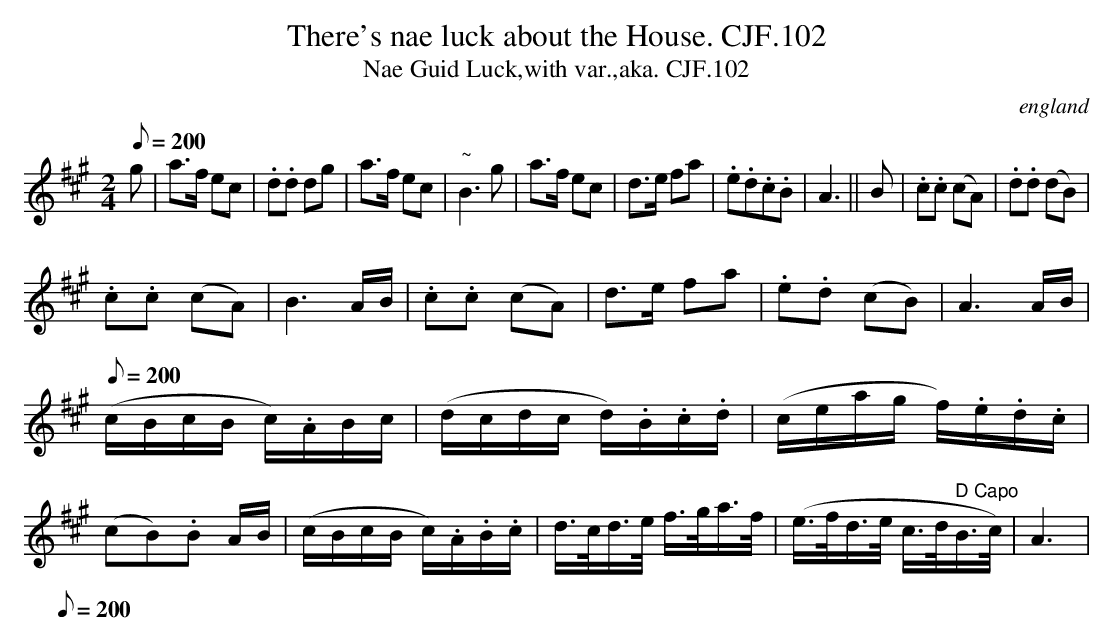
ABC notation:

X:1
T:There's nae luck about the House. CJF.102
T:Nae Guid Luck,with var.,aka. CJF.102
O:england
M:2/4
L:1/8
Q:1/8=200
K:A
g|a>f ec|.d.d dg|a>f ec|"~"B3g|a>f ec|\
d>e fa|.e.d.c.B|A3h||B|.c.c (cA)|.d.d (dB)|
.c.c (cA)|B3A/B/|.c.c (cA)|d>e fa|.e.d (cB)|A3A/B/|
L:1/16
Q:1/8=200
(cBcB c).ABc|(dcdc d).B.c.d|(ceag f).e.d.c|(c2B2).B2 AB|\
(cBcB c).A.B.c|d>cd>e f>ga>f|(e>fd>e c>d" D Capo"B>c)|A6|
L:1/8
Q:1/8=200
